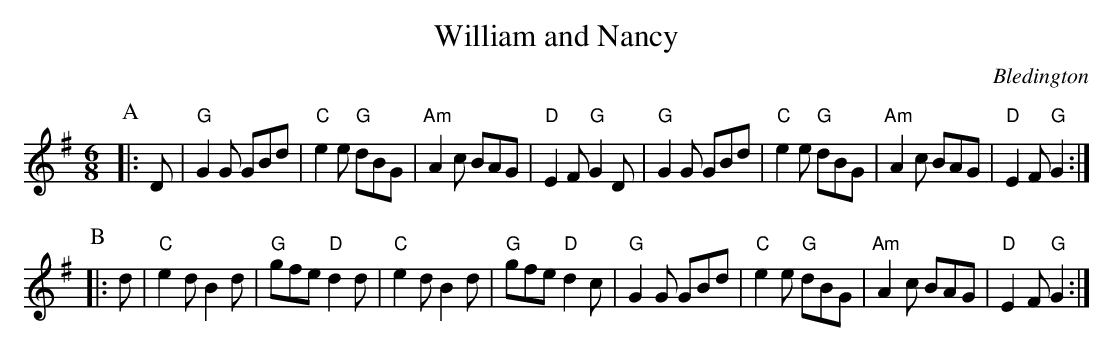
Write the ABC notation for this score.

X:1
T:William and Nancy
M:6/8
O:Bledington
K:G
P:A
|: D |\
"G"G2 G GBd  | "C"e2 e "G"dBG  | "Am"A2c BAG  | "D"E2 F "G"G2 D|\
"G"G2 G GBd  | "C"e2 e "G"dBG  | "Am"A2 c BAG  | "D"E2 F "G"G2 :|
P:B
|: d | "C"e2 d B2 d | "G"gfe  "D"d2 d | "C"e2 d B2 d | "G"gfe  "D"d2 \
   c | "G"G2 G GBd  | "C"e2 e "G"dBG  | "Am"A2 c BAG  | "D"E2 F "G"G2 :|\
